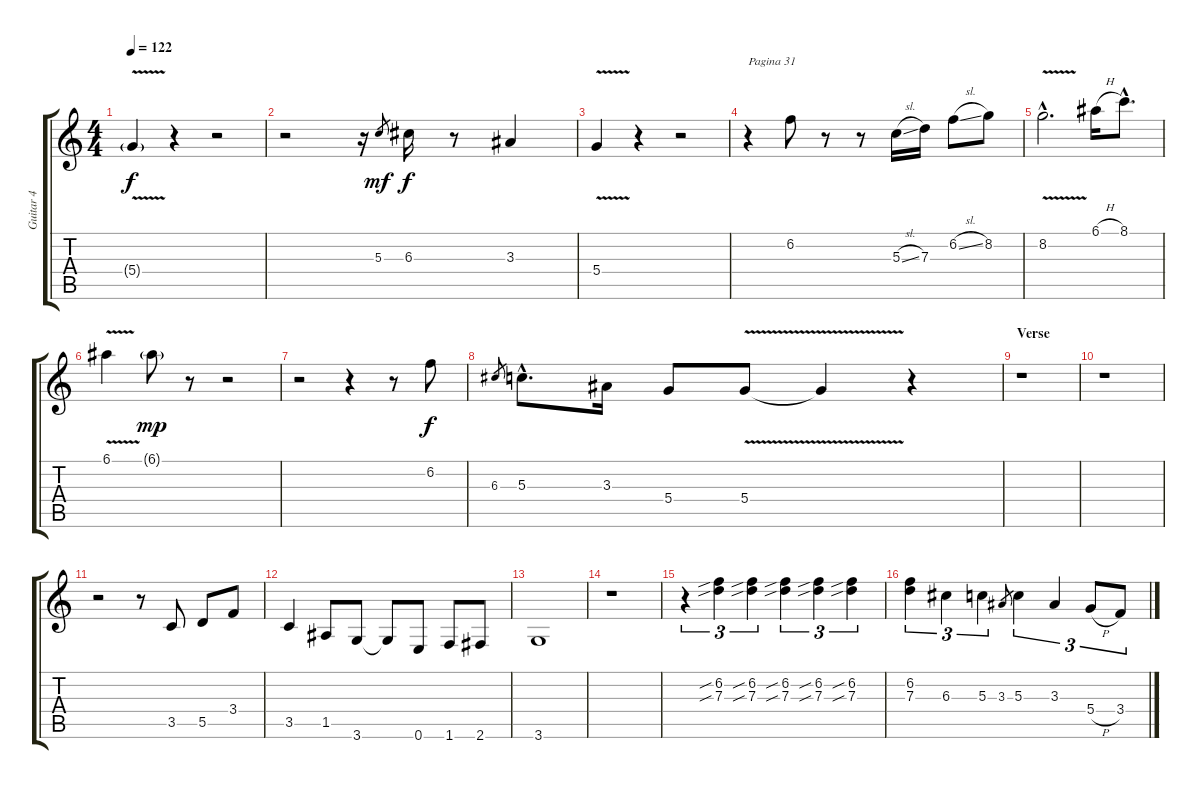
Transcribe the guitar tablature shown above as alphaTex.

\track ("Guitar 4" "Guitar 4") {instrument distortionguitar}
\staff {score tabs}
\tuning (E4 B3 G3 D3 A2 E2) {hide}
\ts (4 4)
\tempo 122
\clef g2
\ks c
5.4{v g}.4{dy f} r.4 r.2 |
r.2 r.16 5.3.8{gr dy mf} 6.3.16{dy f} r.8 3.3.4 |
5.4{v}.4 r.4 r.2 |
r.4{txt "Pagina 31"} 6.2.8 r.8 r.8 5.3{sl}.16 7.3.16 6.2{sl}.8 8.2.8 |
8.2{v hac}.2{d} 6.1{h}.16 8.1{hac}.8{d} |
6.1{v}.4 6.1{g}.8{dy mp} r.8 r.2 |
r.2 r.4 r.8 6.2.8{dy f} |
6.3.8{gr} 5.3{hac}.8{d} 3.3.16 5.4.8 5.4{v}.8 5.4{t}.4 r.4 |
\section ("" "Verse")
r.1 |
r.1 |
r.2 r.8 3.5.8 5.5.8 3.4.8 |
3.5.4 1.5.8 3.6.8 3.6{t}.8 0.6.8 1.6.8 2.6.8 |
3.6.1 |
r.1 |
r.4{tu (3 2)} (6.2{sib} 7.3{sib}).4{tu (3 2)} (6.2{sib} 7.3{sib}).4{tu (3 2)} (6.2{sib} 7.3{sib}).4{tu (3 2)} (6.2{sib} 7.3{sib}).4{tu (3 2)} (6.2{sib} 7.3{sib}).4{tu (3 2)} |
(6.2 7.3).4{tu (3 2)} 6.3.4{tu (3 2)} 5.3.4{tu (3 2)} 3.3.8{gr} 5.3.4{tu (3 2)} 3.3.4{tu (3 2)} 5.4{h}.8{tu (3 2)} 3.4.8{tu (3 2)}
